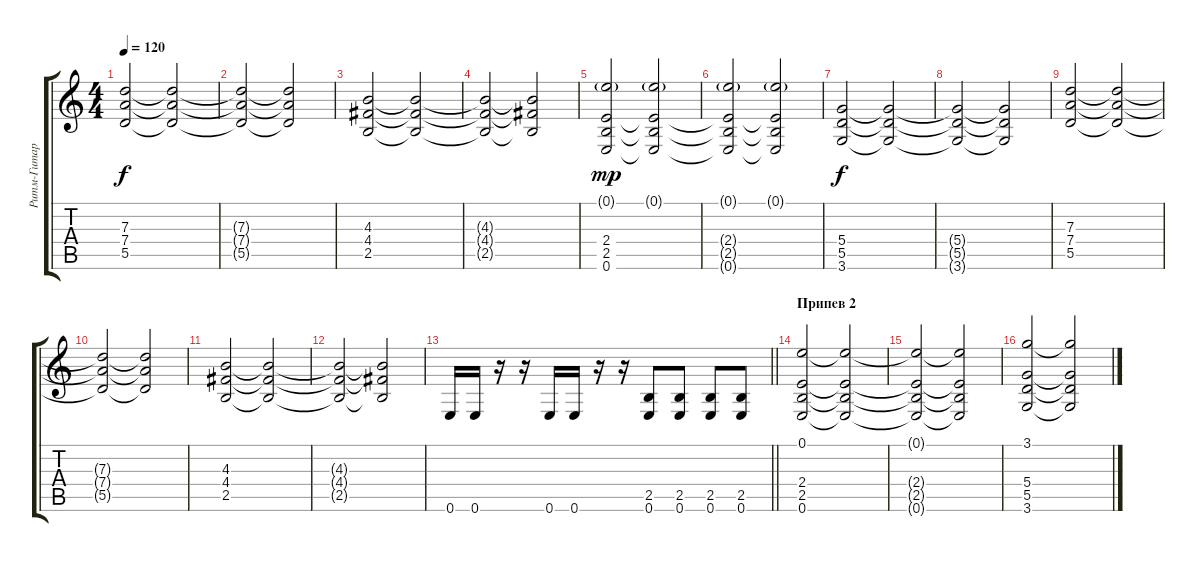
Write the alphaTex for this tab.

\track ("Ритм-Гитара" "Ритм-Гитар") {instrument distortionguitar}
\staff {score tabs}
\tuning (E4 B3 G3 D3 A2 E2) {hide}
\ts (4 4)
\tempo 120
\clef g2
\ks c
(7.3 7.4 5.5).2{dy f} (7.3{t} 7.4{t} 5.5{t}).2 |
(7.3{t} 7.4{t} 5.5{t}).2 (7.3{t} 7.4{t} 5.5{t}).2 |
(4.3 4.4 2.5).2 (4.3{t} 4.4{t} 2.5{t}).2 |
(4.3{t} 4.4{t} 2.5{t}).2 (4.3{t} 4.4{t} 2.5{t}).2 |
(0.1{g} 2.4 2.5 0.6).2{dy mp} (0.1{g} 2.4{t} 2.5{t} 0.6{t}).2 |
(0.1{g} 2.4{t} 2.5{t} 0.6{t}).2 (0.1{g} 2.4{t} 2.5{t} 0.6{t}).2 |
(5.4 5.5 3.6).2{dy f} (5.4{t} 5.5{t} 3.6{t}).2 |
(5.4{t} 5.5{t} 3.6{t}).2 (5.4{t} 5.5{t} 3.6{t}).2 |
(7.3 7.4 5.5).2 (7.3{t} 7.4{t} 5.5{t}).2 |
(7.3{t} 7.4{t} 5.5{t}).2 (7.3{t} 7.4{t} 5.5{t}).2 |
(4.3 4.4 2.5).2 (4.3{t} 4.4{t} 2.5{t}).2 |
(4.3{t} 4.4{t} 2.5{t}).2 (4.3{t} 4.4{t} 2.5{t}).2 |
\barLineRight lightlight
0.6.16 0.6.16 r.16 r.16 0.6.16 0.6.16 r.16 r.16 (2.5 0.6).8 (2.5 0.6).8 (2.5 0.6).8 (2.5 0.6).8 |
\section ("" "Припев 2")
(0.1 2.4 2.5 0.6).2 (0.1{t} 2.4{t} 2.5{t} 0.6{t}).2 |
(0.1{t} 2.4{t} 2.5{t} 0.6{t}).2 (0.1{t} 2.4{t} 2.5{t} 0.6{t}).2 |
(3.1 5.4 5.5 3.6).2 (3.1{t} 5.4{t} 5.5{t} 3.6{t}).2
